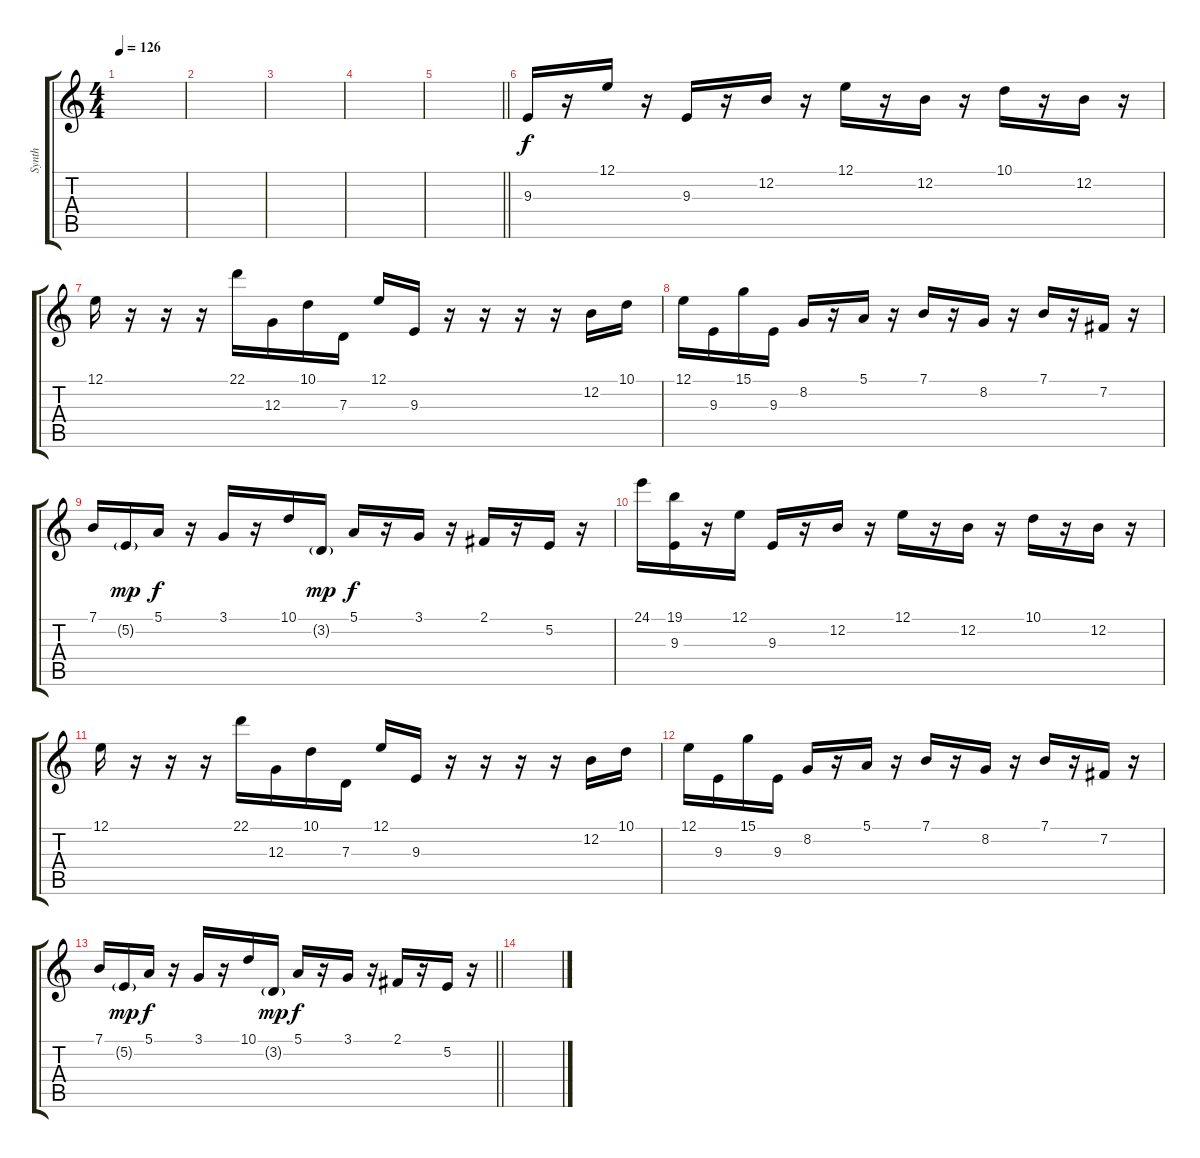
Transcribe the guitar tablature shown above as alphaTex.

\track ("Synth" "Synth") {instrument lead2sawtooth}
\staff {score tabs}
\tuning (E4 B3 G3 D3 A2 E2) {hide}
\ts (4 4)
\tempo 126
\clef g2
\ks c
|
|
|
|
\barLineRight lightlight
|
9.3.16 r.16 12.1.16 r.16 9.3.16 r.16 12.2.16 r.16 12.1.16 r.16 12.2.16 r.16 10.1.16 r.16 12.2.16 r.16 |
12.1.16 r.16 r.16 r.16 22.1.16 12.3.16 10.1.16 7.3.16 12.1.16 9.3.16 r.16 r.16 r.16 r.16 12.2.16 10.1.16 |
12.1.16 9.3.16 15.1.16 9.3.16 8.2.16 r.16 5.1.16 r.16 7.1.16 r.16 8.2.16 r.16 7.1.16 r.16 7.2.16 r.16 |
7.1.16 5.2{g}.16{dy mp} 5.1.16{dy f} r.16 3.1.16 r.16 10.1.16 3.2{g}.16{dy mp} 5.1.16{dy f} r.16 3.1.16 r.16 2.1.16 r.16 5.2.16 r.16 |
24.1.16 (19.1 9.3).16 r.16 12.1.16 9.3.16 r.16 12.2.16 r.16 12.1.16 r.16 12.2.16 r.16 10.1.16 r.16 12.2.16 r.16 |
12.1.16 r.16 r.16 r.16 22.1.16 12.3.16 10.1.16 7.3.16 12.1.16 9.3.16 r.16 r.16 r.16 r.16 12.2.16 10.1.16 |
12.1.16 9.3.16 15.1.16 9.3.16 8.2.16 r.16 5.1.16 r.16 7.1.16 r.16 8.2.16 r.16 7.1.16 r.16 7.2.16 r.16 |
\barLineRight lightlight
7.1.16 5.2{g}.16{dy mp} 5.1.16{dy f} r.16 3.1.16 r.16 10.1.16 3.2{g}.16{dy mp} 5.1.16{dy f} r.16 3.1.16 r.16 2.1.16 r.16 5.2.16 r.16 |
\section ("" "")
